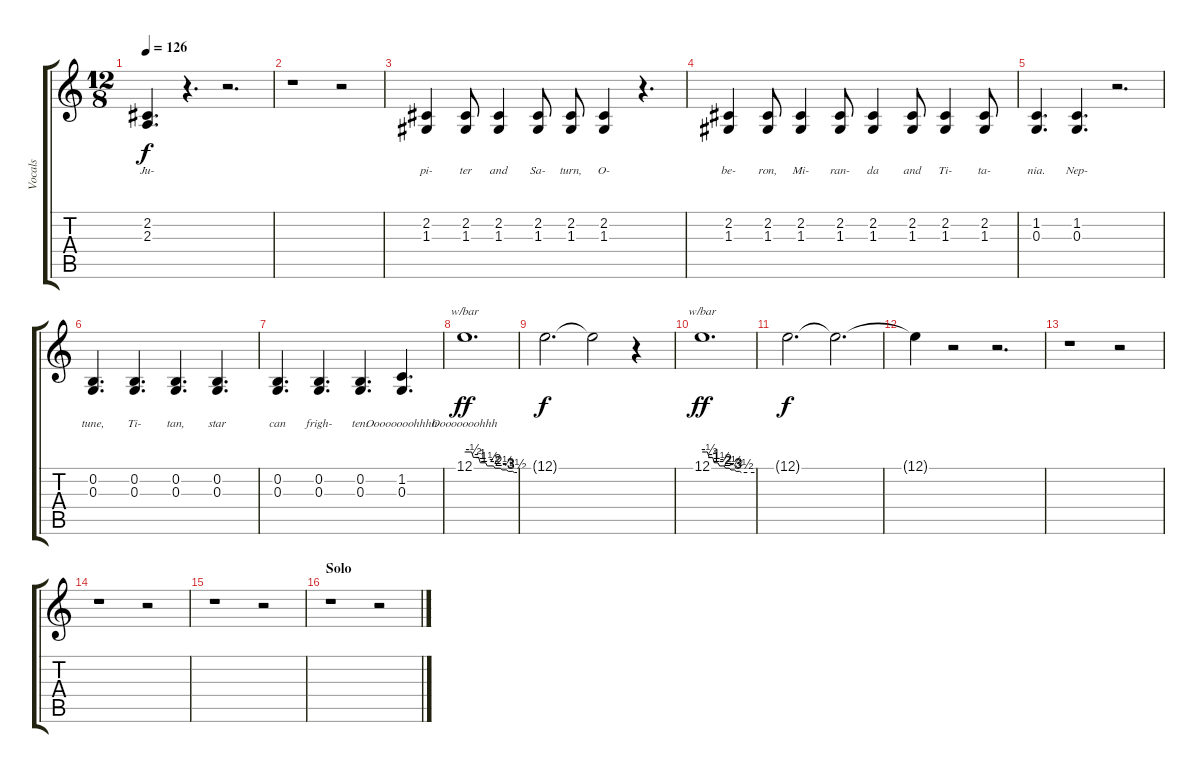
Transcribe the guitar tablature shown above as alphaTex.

\track ("Vocals" "Vocals") {instrument flute}
\staff {score tabs}
\tuning (E4 B3 G3 D3 A2 E2) {hide}
\ts (12 8)
\tempo 126
\clef g2
\ks c
(2.2 2.3).4{d lyrics (0 "Ju-") lyrics (1 "") lyrics (2 "") lyrics (3 "") lyrics (4 "") dy f} r.4{d} r.2{d} |
r.1 r.2 |
(2.2 1.3).4{lyrics (0 "pi-") lyrics (1 "") lyrics (2 "") lyrics (3 "") lyrics (4 "")} (2.2 1.3).8{lyrics (0 "ter") lyrics (1 "") lyrics (2 "") lyrics (3 "") lyrics (4 "")} (2.2 1.3).4{lyrics (0 "and") lyrics (1 "") lyrics (2 "") lyrics (3 "") lyrics (4 "")} (2.2 1.3).8{lyrics (0 "Sa-") lyrics (1 "") lyrics (2 "") lyrics (3 "") lyrics (4 "")} (2.2 1.3).8{lyrics (0 "turn,") lyrics (1 "") lyrics (2 "") lyrics (3 "") lyrics (4 "")} (2.2 1.3).4{lyrics (0 "O-") lyrics (1 "") lyrics (2 "") lyrics (3 "") lyrics (4 "")} r.4{d} |
(2.2 1.3).4{lyrics (0 "be-") lyrics (1 "") lyrics (2 "") lyrics (3 "") lyrics (4 "")} (2.2 1.3).8{lyrics (0 "ron,") lyrics (1 "") lyrics (2 "") lyrics (3 "") lyrics (4 "")} (2.2 1.3).4{lyrics (0 "Mi-") lyrics (1 "") lyrics (2 "") lyrics (3 "") lyrics (4 "")} (2.2 1.3).8{lyrics (0 "ran-") lyrics (1 "") lyrics (2 "") lyrics (3 "") lyrics (4 "")} (2.2 1.3).4{lyrics (0 "da") lyrics (1 "") lyrics (2 "") lyrics (3 "") lyrics (4 "")} (2.2 1.3).8{lyrics (0 "and") lyrics (1 "") lyrics (2 "") lyrics (3 "") lyrics (4 "")} (2.2 1.3).4{lyrics (0 "Ti-") lyrics (1 "") lyrics (2 "") lyrics (3 "") lyrics (4 "")} (2.2 1.3).8{lyrics (0 "ta-") lyrics (1 "") lyrics (2 "") lyrics (3 "") lyrics (4 "")} |
(1.2 0.3).4{d lyrics (0 "nia.") lyrics (1 "") lyrics (2 "") lyrics (3 "") lyrics (4 "")} (1.2 0.3).4{d lyrics (0 "Nep-") lyrics (1 "") lyrics (2 "") lyrics (3 "") lyrics (4 "")} r.2{d} |
(0.2 0.3).4{d lyrics (0 "tune,") lyrics (1 "") lyrics (2 "") lyrics (3 "") lyrics (4 "")} (0.2 0.3).4{d lyrics (0 "Ti-") lyrics (1 "") lyrics (2 "") lyrics (3 "") lyrics (4 "")} (0.2 0.3).4{d lyrics (0 "tan,") lyrics (1 "") lyrics (2 "") lyrics (3 "") lyrics (4 "")} (0.2 0.3).4{d lyrics (0 "star") lyrics (1 "") lyrics (2 "") lyrics (3 "") lyrics (4 "")} |
(0.2 0.3).4{d lyrics (0 "can") lyrics (1 "") lyrics (2 "") lyrics (3 "") lyrics (4 "")} (0.2 0.3).4{d lyrics (0 "frigh-") lyrics (1 "") lyrics (2 "") lyrics (3 "") lyrics (4 "")} (0.2 0.3).4{d lyrics (0 "ten.") lyrics (1 "") lyrics (2 "") lyrics (3 "") lyrics (4 "")} (1.2 0.3).4{d lyrics (0 "Oooooooohhhh") lyrics (1 "") lyrics (2 "") lyrics (3 "") lyrics (4 "")} |
12.1.1{d tbe (custom default 0 0 8 0 10 -2 16 -2 18 -4 24 -4 26 -6 33 -6 35 -8 41 -8 43 -10 48 -10 50 -12 55 -12 57 -14 60 -14) lyrics (0 "Oooooooohhh") lyrics (1 "") lyrics (2 "") lyrics (3 "") lyrics (4 "") dy ff} |
12.1{t}.2{d lyrics (0 "") lyrics (1 "") lyrics (2 "") lyrics (3 "") lyrics (4 "") dy f} 12.1{t}.2{lyrics (0 "") lyrics (1 "") lyrics (2 "") lyrics (3 "") lyrics (4 "")} r.4 |
12.1.1{d tbe (custom default 0 0 6 0 8 -2 12 -2 14 -4 18 -4 20 -6 25 -6 27 -8 31 -8 33 -10 37 -10 39 -12 43 -12 45 -14 60 -14) lyrics (0 "") lyrics (1 "") lyrics (2 "") lyrics (3 "") lyrics (4 "") dy ff} |
12.1{t}.2{d lyrics (0 "") lyrics (1 "") lyrics (2 "") lyrics (3 "") lyrics (4 "") dy f} 12.1{t}.2{d lyrics (0 "") lyrics (1 "") lyrics (2 "") lyrics (3 "") lyrics (4 "")} |
12.1{t}.4{lyrics (0 "") lyrics (1 "") lyrics (2 "") lyrics (3 "") lyrics (4 "")} r.2 r.2{d} |
r.1 r.2 |
r.1 r.2 |
r.1 r.2 |
\section ("" "Solo")
r.1 r.2
